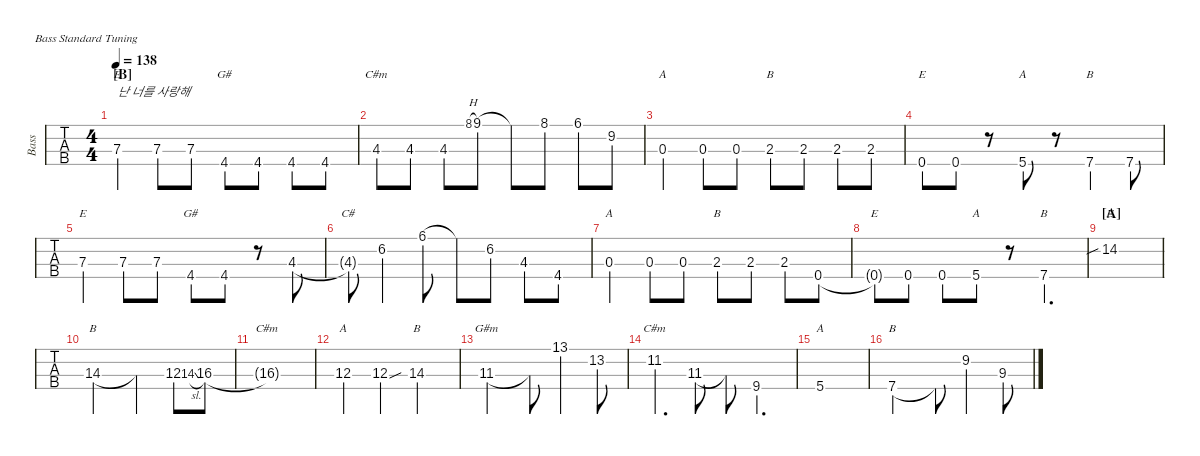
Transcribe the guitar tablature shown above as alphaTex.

\defaultSystemsLayout 4
\hideDynamics
\bracketExtendMode nobrackets
\track ("Bass" "Bass") {defaultSystemsLayout 4 instrument electricbassfinger}
\staff {tabs}
\tuning (G2 D2 A1 E1)
\chord ("E" x x 7 x) {firstfret 7 showdiagram false showfingering false}
\chord ("C#m" x x 4 x) {showdiagram false showfingering false}
\chord ("A" x x x 5) {showdiagram false showfingering false}
\chord ("B" x x x 7) {firstfret 7 showdiagram false showfingering false}
\chord ("G#" x x x 4) {showdiagram false showfingering false}
\chord ("A" x x 0 x) {showdiagram false showfingering false}
\chord ("B" x x 2 x) {showdiagram false showfingering false}
\chord ("E" x x x 0) {showdiagram false showfingering false}
\chord ("C#" x x 4 x) {showdiagram false showfingering false}
\chord ("E" x 14 x x) {firstfret 14 showdiagram false showfingering false}
\chord ("B" x x 14 x) {firstfret 14 showdiagram false showfingering false}
\chord ("C#m" x x 16 x) {firstfret 16 showdiagram false showfingering false}
\chord ("A" x x 12 x) {firstfret 12 showdiagram false showfingering false}
\chord ("G#m" x x 11 x) {firstfret 11 showdiagram false showfingering false}
\chord ("C#m" x 11 x x) {firstfret 11 showdiagram false showfingering false}
\ts (4 4)
\section ("B" "")
\tempo 138
\clef f4
\ks c
7.3.4{ch "E" txt "난 너를 사랑해" dy mf} 7.3.8 7.3.8 4.4{acc #}.8{ch "G#"} 4.4{acc #}.8 4.4{acc #}.8 4.4{acc #}.8 |
4.3{acc #}.8{ch "C#m"} 4.3{acc #}.8 4.3{acc #}.8 8.1{h acc #}.8{gr} 9.1.8 9.1{t}.8 8.1{acc #}.8 6.1{acc #}.8 9.2.8 |
0.3.4{ch "A"} 0.3.8 0.3.8 2.3.8{ch "B"} 2.3.8 2.3.8 2.3.8 |
0.4.8{ch "E"} 0.4.8 r.8 5.4.8{ch "A"} r.8 7.4.4{ch "B"} 7.4.8 |
7.3.4{ch "E"} 7.3.8 7.3.8 4.4{acc #}.8{ch "G#"} 4.4{acc #}.8 r.8 4.3{acc #}.8 |
4.3{t acc #}.8{ch "C#"} 6.2{acc #}.4 6.1{acc #}.8 6.1{t acc #}.8 6.2{acc #}.8 4.3{acc #}.8 4.4{acc #}.8 |
0.3.4{ch "A"} 0.3.8 0.3.8 2.3.8{ch "B"} 2.3.8 2.3.8 0.4.8 |
0.4{t}.8{ch "E"} 0.4.8 0.4.8 5.4.8{ch "A"} r.8 7.4.4{d ch "B"} |
\section ("A" "")
14.2{sib}.1{ch "E"} |
14.3.2{ch "B"} 14.3{t}.4 12.3.8 14.3{sl}.8{gr} 16.3{acc #}.8 |
16.3{t acc #}.1{ch "C#m"} |
12.3.4{ch "A"} 12.3{sou}.4 14.3.2{ch "B"} |
11.3{acc #}.2{ch "G#m"} 11.3{t acc #}.8 13.1{acc #}.4 13.2{acc #}.8 |
11.2{acc #}.4{d ch "C#m"} 11.3{acc #}.8 11.3{t acc #}.8 9.4{acc #}.4{d} |
5.4.1{ch "A"} |
7.4.2{ch "B"} 7.4{t}.8 9.2.4 9.3{acc #}.8
